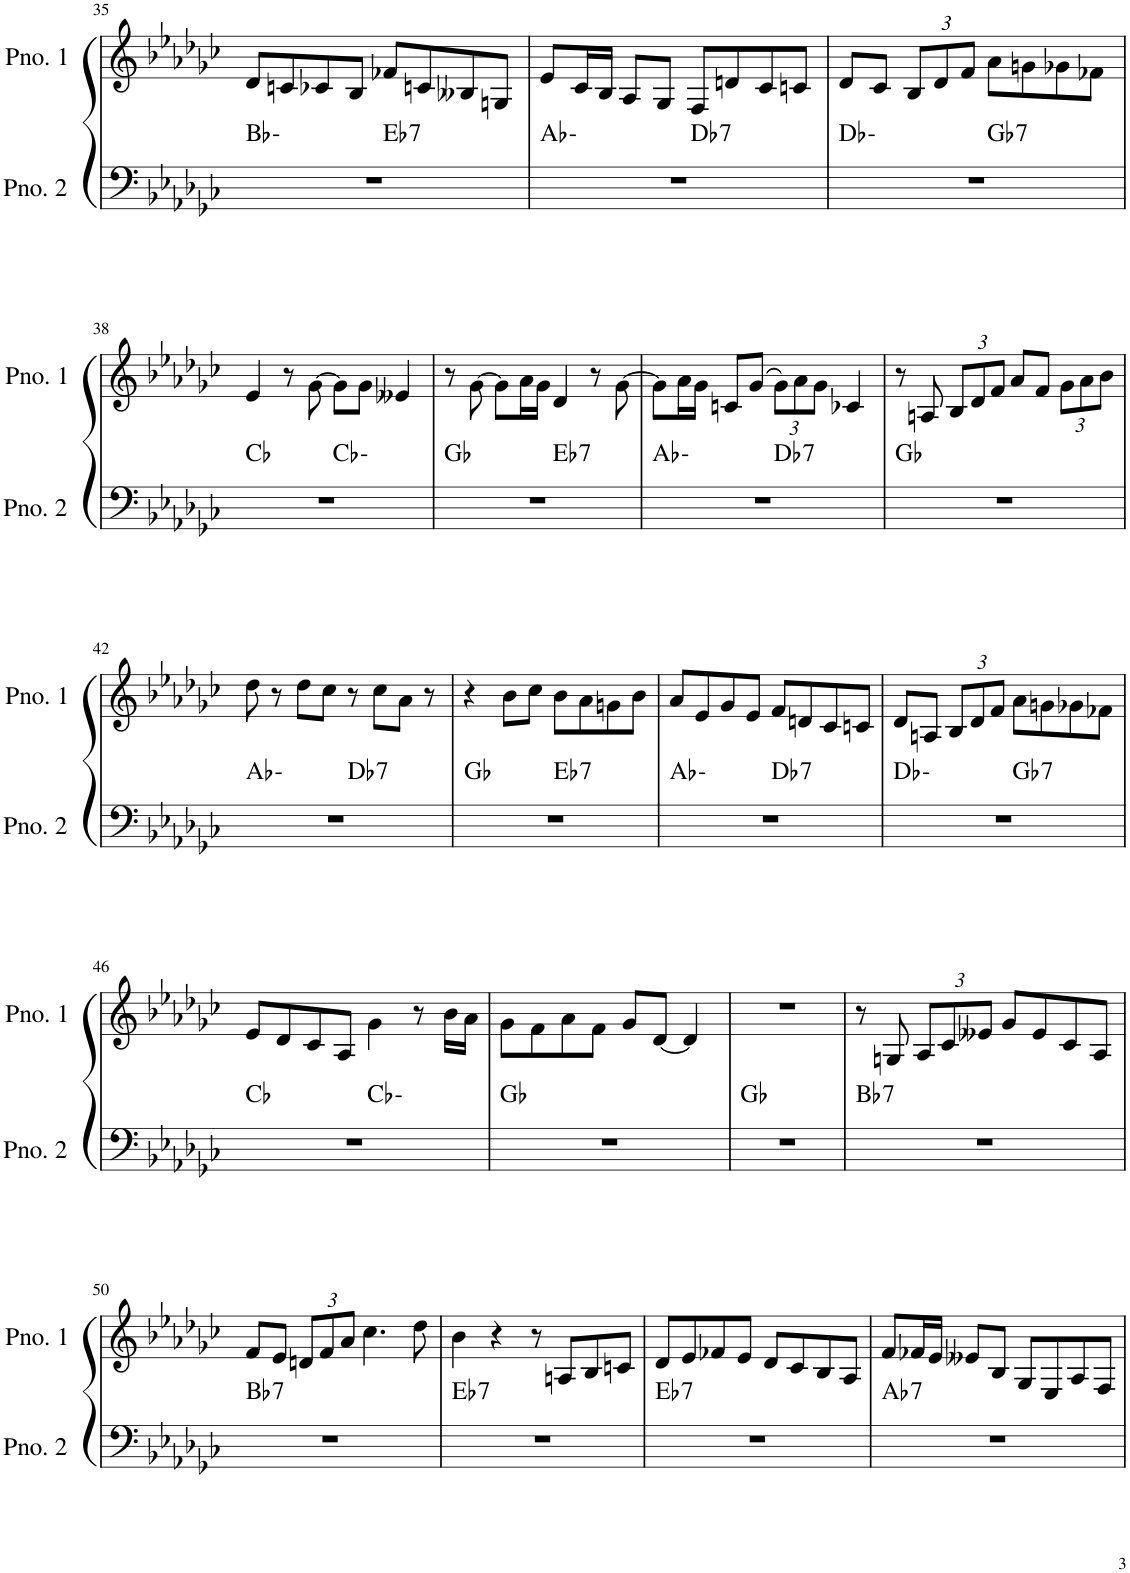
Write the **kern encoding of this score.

**kern	**harte	**kern
*part2	*part2	*part1
*staff2	*	*staff1
*I"ピアノ 2	*	*I"ピアノ 1
!!LO:PB:g=z
*clefF4	*	*clefG2
*k[b-e-a-d-g-c-]	*	*k[b-e-a-d-g-c-]
*M4/4	*	*M4/4
=35	=35	=35
*^	*	*
1r	2ryy	Bb:min	8d-/L
.	.	.	8cn/
.	.	.	8c-X/
.	.	.	8B-/J
!	!	!LO:H:kt=7	!
.	2ryy	Eb:7	8f-X/L
.	.	.	8cn/
.	.	.	8B--X/
.	.	.	8Gn/J
=36	=36	=36	=36
1r	2ryy	Ab:min	8e-/L
.	.	.	16c-/L
.	.	.	16B-/JJ
.	.	.	8A-/L
.	.	.	8G-/J
!	!	!LO:H:kt=7	!
.	2ryy	Db:7	8F/L
.	.	.	8dn/
.	.	.	8c-/
.	.	.	8cn/J
=37	=37	=37	=37
1r	2ryy	Db:min	8d-/L
.	.	.	8c-/J
*	*	*	*Xbrackettup
.	.	.	12B-/L
.	.	.	12d-/
.	.	.	12f/J
!	!	!LO:H:kt=7	!
.	2ryy	Gb:7	8a-\L
.	.	.	8gn\
.	.	.	8g-X\
.	.	.	8f-X\J
!!LO:LB:g=z
=38	=38	=38	=38
1r	2ryy	Cb:maj	4e-/
.	.	.	8r
.	.	.	[8g-\
.	2ryy	Cb:min	8g-\L]
.	.	.	8g-\J
.	.	.	4e--X/
=39	=39	=39	=39
1r	2ryy	Gb:maj	8r
.	.	.	[8g-\
.	.	.	8g-\L]
.	.	.	16a-\L
.	.	.	16g-\JJ
!	!	!LO:H:kt=7	!
.	2ryy	Eb:7	4d-/
.	.	.	8r
.	.	.	[8g-\
=40	=40	=40	=40
1r	2ryy	Ab:min	8g-\L]
.	.	.	16a-\L
.	.	.	16g-\JJ
.	.	.	8cn/L
.	.	.	(8g-/J
!	!	!LO:H:kt=7	!
.	2ryy	Db:7	12g-\L)
.	.	.	12a-\
.	.	.	12g-\J
.	.	.	4c-X/
*v	*v	*	*
=41	=41	=41
1r	Gb:maj	8r
.	.	8An/
.	.	12B-/L
.	.	12d-/
.	.	12f/J
.	.	8a-/L
.	.	8f/J
.	.	12g-\L
.	.	12a-\
.	.	12b-\J
!!LO:LB:g=z
=42	=42	=42
*^	*	*
1r	2ryy	Ab:min	8dd-\
.	.	.	8r
.	.	.	8dd-\L
.	.	.	8cc-\J
!	!	!LO:H:kt=7	!
.	2ryy	Db:7	8r
.	.	.	8cc-\L
.	.	.	8a-\J
.	.	.	8r
=43	=43	=43	=43
1r	2ryy	Gb:maj	4r
.	.	.	8b-\L
.	.	.	8cc-\J
!	!	!LO:H:kt=7	!
.	2ryy	Eb:7	8b-\L
.	.	.	8a-\
.	.	.	8gn\
.	.	.	8b-\J
=44	=44	=44	=44
1r	2ryy	Ab:min	8a-/L
.	.	.	8e-/
.	.	.	8g-/
.	.	.	8e-/J
!	!	!LO:H:kt=7	!
.	2ryy	Db:7	8f/L
.	.	.	8dn/
.	.	.	8c-/
.	.	.	8cn/J
=45	=45	=45	=45
1r	2ryy	Db:min	8d-/L
.	.	.	8An/J
.	.	.	12B-/L
.	.	.	12d-/
.	.	.	12f/J
!	!	!LO:H:kt=7	!
.	2ryy	Gb:7	8a-\L
.	.	.	8gn\
.	.	.	8g-X\
.	.	.	8f-X\J
!!LO:LB:g=z
=46	=46	=46	=46
1r	2ryy	Cb:maj	8e-/L
.	.	.	8d-/
.	.	.	8c-/
.	.	.	8A-/J
.	2ryy	Cb:min	4g-\
.	.	.	8r
.	.	.	16b-\LL
.	.	.	16a-\JJ
*v	*v	*	*
=47	=47	=47
1r	Gb:maj	8g-\L
.	.	8f\
.	.	8a-\
.	.	8f\J
.	.	8g-/L
.	.	[8d-/J
.	.	4d-/]
=48	=48	=48
1r	Gb:maj	1r
=49	=49	=49
!	!LO:H:kt=7	!
1r	Bb:7	8r
.	.	8Gn/
.	.	12A-/L
.	.	12c-/
.	.	12e--X/J
.	.	8g-/L
.	.	8e--/
.	.	8c-/
.	.	8A-/J
!!LO:LB:g=z
=50	=50	=50
!	!LO:H:kt=7	!
1r	Bb:7	8f/L
.	.	8e-/J
.	.	12dn/L
.	.	12f/
.	.	12a-/J
.	.	4.cc-\
.	.	8dd-\
=51	=51	=51
!	!LO:H:kt=7	!
1r	Eb:7	4b-\
.	.	4r
.	.	8r
.	.	8An/L
.	.	8B-/
.	.	8cn/J
=52	=52	=52
!	!LO:H:kt=7	!
1r	Eb:7	8d-/L
.	.	8e-/
.	.	8f-X/
.	.	8e-/J
.	.	8d-/L
.	.	8c-/
.	.	8B-/
.	.	8A-/J
=53	=53	=53
!	!LO:H:kt=7	!
1r	Ab:7	8f/L
.	.	16f-X/L
.	.	16e-/JJ
.	.	8e--X/L
.	.	8B-/J
.	.	8G-/L
.	.	8E-/
.	.	8A-/
.	.	8F/J
=	=	=
*-	*-	*-
